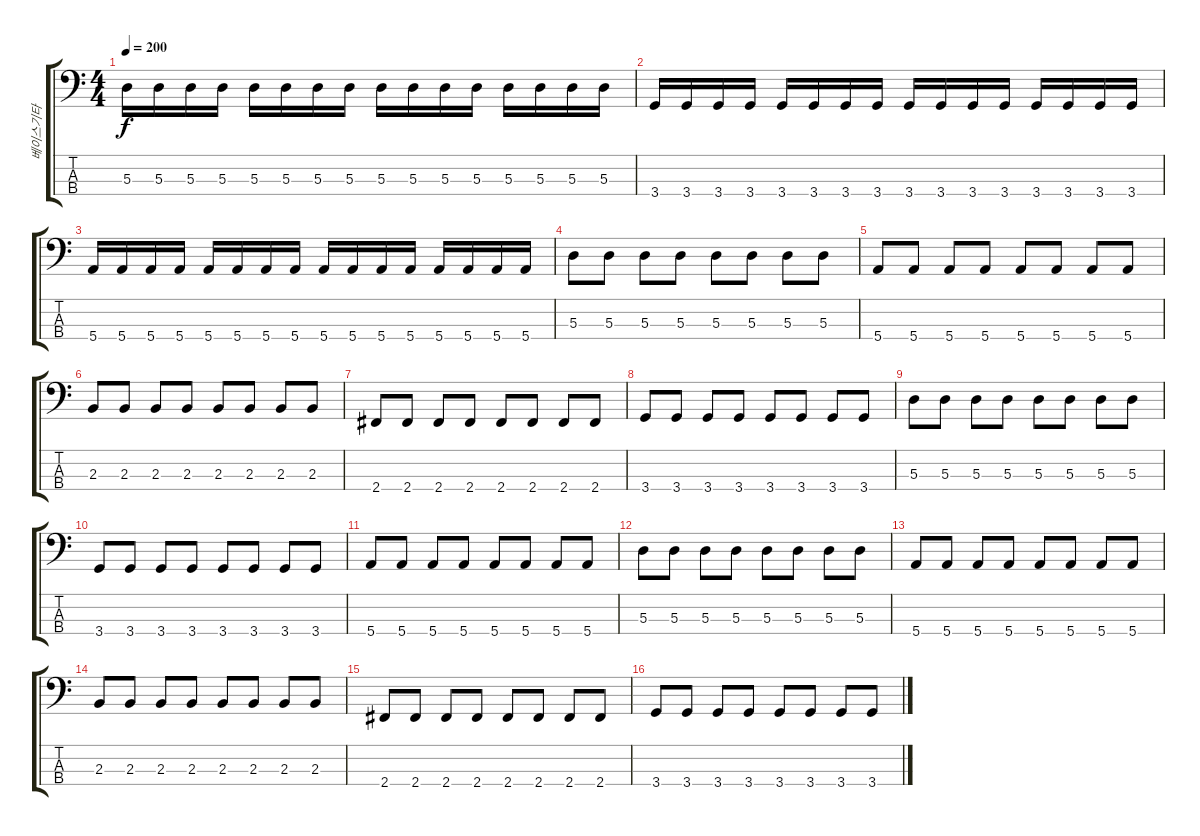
\track ("베이스기타" "베이스기타") {instrument electricbassfinger}
\staff {score tabs}
\tuning (G2 D2 A1 E1) {hide}
\ts (4 4)
\tempo 200
\clef f4
\ks c
5.3.16{dy f} 5.3.16 5.3.16 5.3.16 5.3.16 5.3.16 5.3.16 5.3.16 5.3.16 5.3.16 5.3.16 5.3.16 5.3.16 5.3.16 5.3.16 5.3.16 |
3.4.16 3.4.16 3.4.16 3.4.16 3.4.16 3.4.16 3.4.16 3.4.16 3.4.16 3.4.16 3.4.16 3.4.16 3.4.16 3.4.16 3.4.16 3.4.16 |
5.4.16 5.4.16 5.4.16 5.4.16 5.4.16 5.4.16 5.4.16 5.4.16 5.4.16 5.4.16 5.4.16 5.4.16 5.4.16 5.4.16 5.4.16 5.4.16 |
5.3.8 5.3.8 5.3.8 5.3.8 5.3.8 5.3.8 5.3.8 5.3.8 |
5.4.8 5.4.8 5.4.8 5.4.8 5.4.8 5.4.8 5.4.8 5.4.8 |
2.3.8 2.3.8 2.3.8 2.3.8 2.3.8 2.3.8 2.3.8 2.3.8 |
2.4.8 2.4.8 2.4.8 2.4.8 2.4.8 2.4.8 2.4.8 2.4.8 |
3.4.8 3.4.8 3.4.8 3.4.8 3.4.8 3.4.8 3.4.8 3.4.8 |
5.3.8 5.3.8 5.3.8 5.3.8 5.3.8 5.3.8 5.3.8 5.3.8 |
3.4.8 3.4.8 3.4.8 3.4.8 3.4.8 3.4.8 3.4.8 3.4.8 |
5.4.8 5.4.8 5.4.8 5.4.8 5.4.8 5.4.8 5.4.8 5.4.8 |
5.3.8 5.3.8 5.3.8 5.3.8 5.3.8 5.3.8 5.3.8 5.3.8 |
5.4.8 5.4.8 5.4.8 5.4.8 5.4.8 5.4.8 5.4.8 5.4.8 |
2.3.8 2.3.8 2.3.8 2.3.8 2.3.8 2.3.8 2.3.8 2.3.8 |
2.4.8 2.4.8 2.4.8 2.4.8 2.4.8 2.4.8 2.4.8 2.4.8 |
3.4.8 3.4.8 3.4.8 3.4.8 3.4.8 3.4.8 3.4.8 3.4.8
